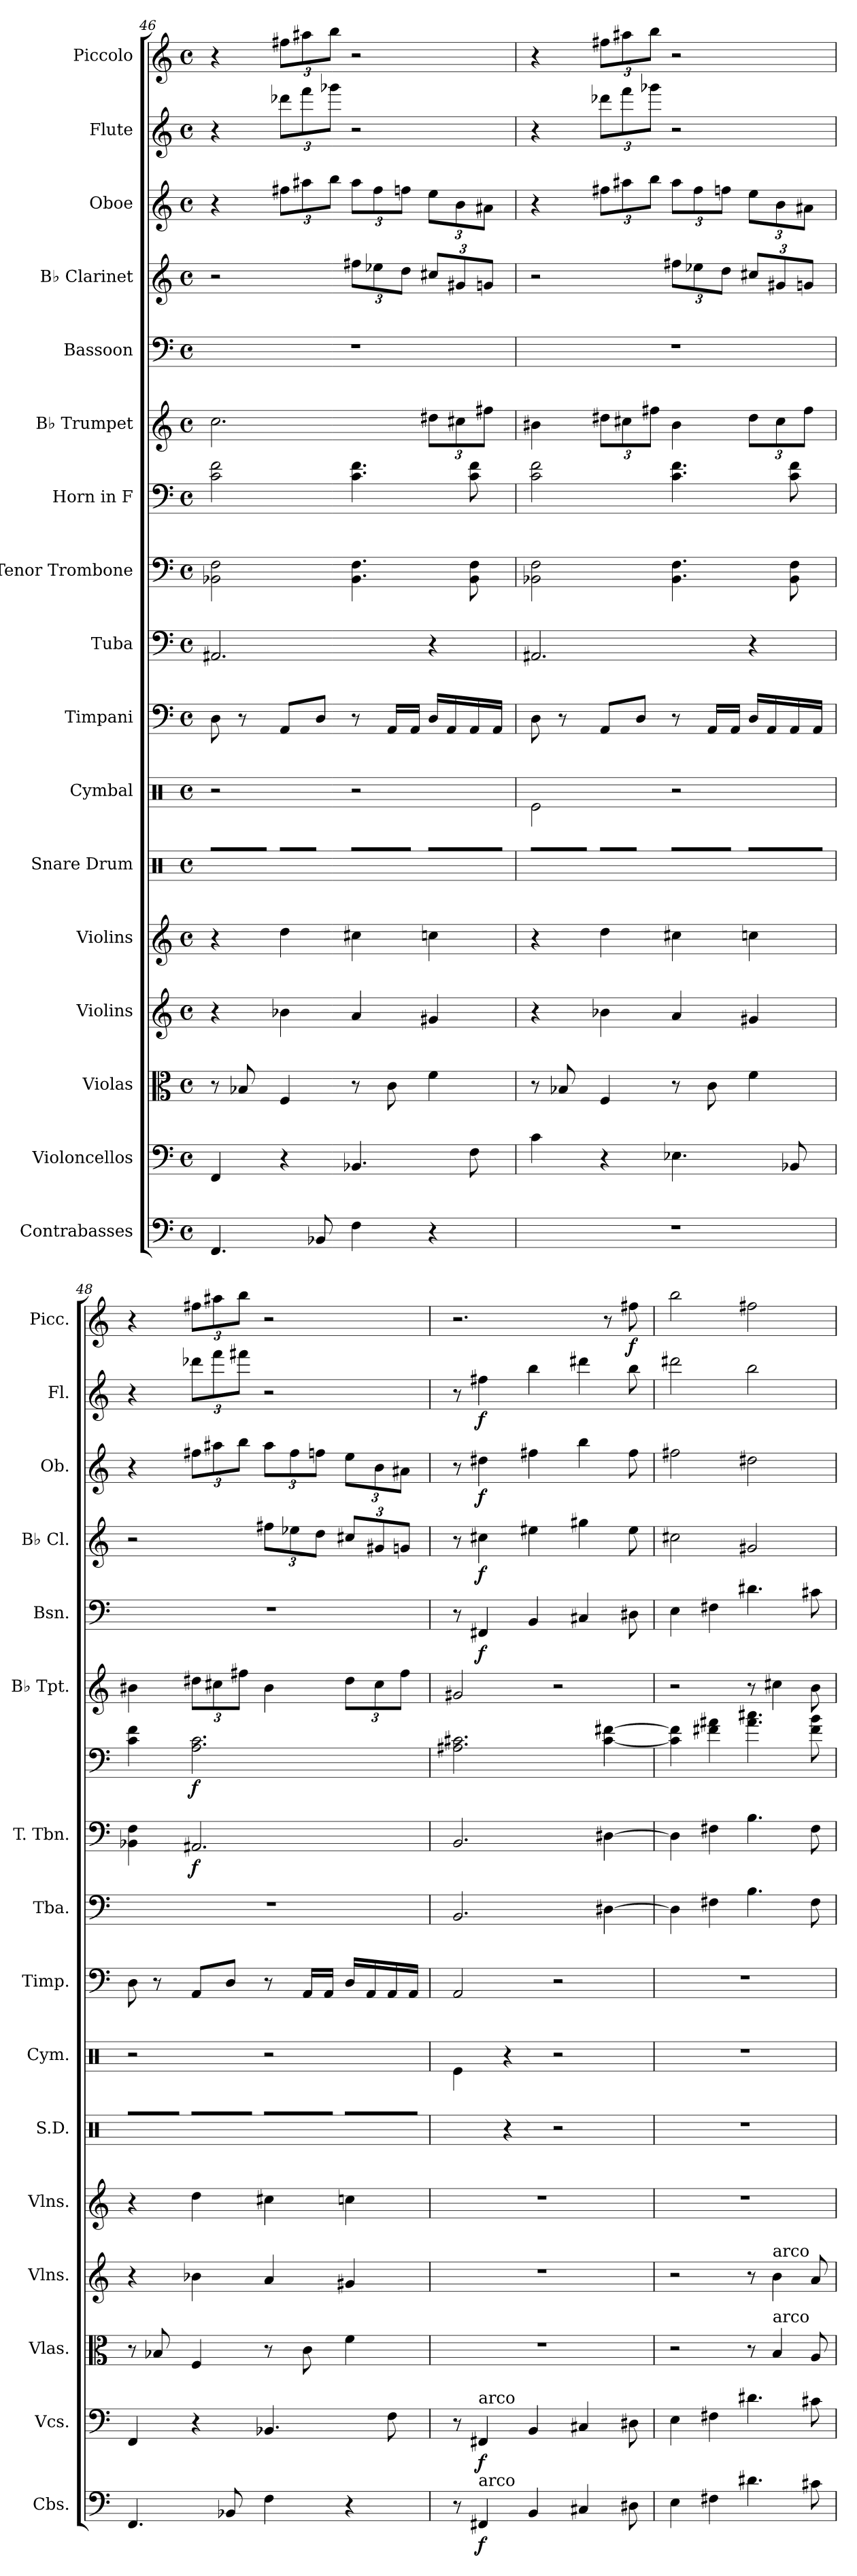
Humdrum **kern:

**kern	**dynam	**kern	**dynam	**kern	**kern	**kern	**kern	**kern	**kern	**kern	**kern	**dynam	**kern	**dynam	**kern	**kern	**dynam	**kern	**dynam	**kern	**dynam	**kern	**dynam	**kern	**dynam
*part17	*part17	*part16	*part16	*part15	*part14	*part13	*part12	*part11	*part10	*part9	*part8	*part8	*part7	*part7	*part6	*part5	*part5	*part4	*part4	*part3	*part3	*part2	*part2	*part1	*part1
*staff17	*staff17	*staff16	*staff16	*staff15	*staff14	*staff13	*staff12	*staff11	*staff10	*staff9	*staff8	*staff8	*staff7	*staff7	*staff6	*staff5	*staff5	*staff4	*staff4	*staff3	*staff3	*staff2	*staff2	*staff1	*staff1
*I"Contrabasses	*	*I"Violoncellos	*	*I"Violas	*I"Violins	*I"Violins	*I"Snare Drum	*I"Cymbal	*I"Timpani	*I"Tuba	*I"Tenor Trombone	*	*I"Horn in F	*	*I"B♭ Trumpet	*I"Bassoon	*	*I"B♭ Clarinet	*	*I"Oboe	*	*I"Flute	*	*I"Piccolo	*
*I'Cbs.	*	*I'Vcs.	*	*I'Vlas.	*I'Vlns.	*I'Vlns.	*I'S.D.	*I'Cym.	*I'Timp.	*I'Tba.	*I'T. Tbn.	*	*	*	*I'B♭ Tpt.	*I'Bsn.	*	*I'B♭ Cl.	*	*I'Ob.	*	*I'Fl.	*	*I'Picc.	*
*clefF4	*	*clefF4	*	*clefC3	*clefG2	*clefG2	*clefX	*clefX	*clefF4	*clefF4	*clefF4	*	*clefF4	*	*clefG2	*clefF4	*	*clefG2	*	*clefG2	*	*clefG2	*	*clefG2	*
*ITrd7c12	*	*	*	*	*	*	*	*	*	*	*	*	*ITrd4c7	*	*ITrd1c2	*	*	*ITrd1c2	*	*	*	*	*	*ITrd-7c-12	*
*k[]	*	*k[]	*	*k[]	*k[]	*k[]	*k[]	*k[]	*k[]	*k[]	*k[]	*	*k[b-]	*	*k[b-e-]	*k[]	*	*k[b-e-]	*	*k[]	*	*k[]	*	*k[]	*
*M4/4	*	*M4/4	*	*M4/4	*M4/4	*M4/4	*M4/4	*M4/4	*M4/4	*M4/4	*M4/4	*	*M4/4	*	*M4/4	*M4/4	*	*M4/4	*	*M4/4	*	*M4/4	*	*M4/4	*
*met(c)	*	*met(c)	*	*met(c)	*met(c)	*met(c)	*met(c)	*met(c)	*met(c)	*met(c)	*met(c)	*	*met(c)	*	*met(c)	*met(c)	*	*met(c)	*	*met(c)	*	*met(c)	*	*met(c)	*
=46	=46	=46	=46	=46	=46	=46	=46	=46	=46	=46	=46	=46	=46	=46	=46	=46	=46	=46	=46	=46	=46	=46	=46	=46	=46
4.FFF/	.	4FF/	.	8r	4r	4r	8R/L	2r	8D\	2.AA#X/	2BB-X\ 2F\	.	2F\ 2B-\	.	2.b-\	1r	.	2r	.	4r	.	4r	.	4r	.
*	*	*	*	*	*	*	*Xbrackettup	*	*	*	*	*	*	*	*	*	*	*	*	*	*	*	*	*	*
.	.	.	.	8B-X/	.	.	24R/L	.	8r	.	.	.	.	.	.	.	.	.	.	.	.	.	.	.	.
.	.	.	.	.	.	.	24R/	.	.	.	.	.	.	.	.	.	.	.	.	.	.	.	.	.	.
.	.	.	.	.	.	.	24R/JJ	.	.	.	.	.	.	.	.	.	.	.	.	.	.	.	.	.	.
*	*	*	*	*	*	*	*	*	*	*	*	*	*	*	*	*	*	*	*	*Xbrackettup	*	*Xbrackettup	*	*Xbrackettup	*
.	.	4r	.	4F/	4b-X\	4dd\	8R/L	.	8AA/L	.	.	.	.	.	.	.	.	.	.	12ff#X\L	.	12ddd-X\L	.	12fff#X\L	.
.	.	.	.	.	.	.	.	.	.	.	.	.	.	.	.	.	.	.	.	12aa#X\	.	12fff\	.	12aaa#X\	.
8BBB-X/	.	.	.	.	.	.	8R/J	.	8D/J	.	.	.	.	.	.	.	.	.	.	.	.	.	.	.	.
.	.	.	.	.	.	.	.	.	.	.	.	.	.	.	.	.	.	.	.	12bb\J	.	12ggg-X\J	.	12bbb\J	.
*	*	*	*	*	*	*	*	*	*	*	*	*	*	*	*	*	*	*Xbrackettup	*	*	*	*	*	*	*
4FF\	.	4.BB-X/	.	8r	4a/	4cc#X\	8R/L	2r	8r	.	4.BB-\ 4.F\	.	4.F\ 4.B-\	.	.	.	.	12een\L	.	12aa#\L	.	2r	.	2r	.
.	.	.	.	.	.	.	.	.	.	.	.	.	.	.	.	.	.	12dd-X\	.	12ff#\	.	.	.	.	.
.	.	.	.	8c\	.	.	16R/L	.	16AA/LL	.	.	.	.	.	.	.	.	.	.	.	.	.	.	.	.
.	.	.	.	.	.	.	.	.	.	.	.	.	.	.	.	.	.	12cc\J	.	12ffn\J	.	.	.	.	.
.	.	.	.	.	.	.	16R/JJ	.	16AA/JJ	.	.	.	.	.	.	.	.	.	.	.	.	.	.	.	.
*	*	*	*	*	*	*	*	*	*	*	*	*	*	*	*Xbrackettup	*	*	*	*	*	*	*	*	*	*
4r	.	.	.	4f\	4g#X/	4ccn\	8R/L	.	16D/LL	4r	.	.	.	.	12cc#X\L	.	.	12bn/L	.	12ee\L	.	.	.	.	.
.	.	.	.	.	.	.	.	.	16AA/	.	.	.	.	.	.	.	.	.	.	.	.	.	.	.	.
.	.	.	.	.	.	.	.	.	.	.	.	.	.	.	12bn\	.	.	12f#X/	.	12b\	.	.	.	.	.
.	.	8F\	.	.	.	.	24R/L	.	16AA/	.	8BB-\ 8F\	.	8F\ 8B-\	.	.	.	.	.	.	.	.	.	.	.	.
.	.	.	.	.	.	.	24R/	.	.	.	.	.	.	.	12een\J	.	.	12fn/J	.	12a#X\J	.	.	.	.	.
.	.	.	.	.	.	.	.	.	16AA/JJ	.	.	.	.	.	.	.	.	.	.	.	.	.	.	.	.
.	.	.	.	.	.	.	24R/JJ	.	.	.	.	.	.	.	.	.	.	.	.	.	.	.	.	.	.
!!LO:PB:g=z
=47	=47	=47	=47	=47	=47	=47	=47	=47	=47	=47	=47	=47	=47	=47	=47	=47	=47	=47	=47	=47	=47	=47	=47	=47	=47
1r	.	4c\	.	8r	4r	4r	8R/L	2Re\	8D\	2.AA#X/	2BB-X\ 2F\	.	2F\ 2B-\	.	4a#X\	1r	.	2r	.	4r	.	4r	.	4r	.
.	.	.	.	8B-X/	.	.	24R/L	.	8r	.	.	.	.	.	.	.	.	.	.	.	.	.	.	.	.
.	.	.	.	.	.	.	24R/	.	.	.	.	.	.	.	.	.	.	.	.	.	.	.	.	.	.
.	.	.	.	.	.	.	24R/JJ	.	.	.	.	.	.	.	.	.	.	.	.	.	.	.	.	.	.
.	.	4r	.	4F/	4b-X\	4dd\	8R/L	.	8AA/L	.	.	.	.	.	12cc#X\L	.	.	.	.	12ff#X\L	.	12ddd-X\L	.	12fff#X\L	.
.	.	.	.	.	.	.	.	.	.	.	.	.	.	.	12bn\	.	.	.	.	12aa#X\	.	12fff\	.	12aaa#X\	.
.	.	.	.	.	.	.	8R/J	.	8D/J	.	.	.	.	.	.	.	.	.	.	.	.	.	.	.	.
.	.	.	.	.	.	.	.	.	.	.	.	.	.	.	12een\J	.	.	.	.	12bb\J	.	12ggg-X\J	.	12bbb\J	.
.	.	4.E-X\	.	8r	4a/	4cc#X\	8R/L	2r	8r	.	4.BB-\ 4.F\	.	4.F\ 4.B-\	.	4a#\	.	.	12een\L	.	12aa#\L	.	2r	.	2r	.
.	.	.	.	.	.	.	.	.	.	.	.	.	.	.	.	.	.	12dd-X\	.	12ff#\	.	.	.	.	.
.	.	.	.	8c\	.	.	16R/L	.	16AA/LL	.	.	.	.	.	.	.	.	.	.	.	.	.	.	.	.
.	.	.	.	.	.	.	.	.	.	.	.	.	.	.	.	.	.	12cc\J	.	12ffn\J	.	.	.	.	.
.	.	.	.	.	.	.	16R/JJ	.	16AA/JJ	.	.	.	.	.	.	.	.	.	.	.	.	.	.	.	.
.	.	.	.	4f\	4g#X/	4ccn\	8R/L	.	16D/LL	4r	.	.	.	.	12cc#\L	.	.	12bn/L	.	12ee\L	.	.	.	.	.
.	.	.	.	.	.	.	.	.	16AA/	.	.	.	.	.	.	.	.	.	.	.	.	.	.	.	.
.	.	.	.	.	.	.	.	.	.	.	.	.	.	.	12b\	.	.	12f#X/	.	12b\	.	.	.	.	.
.	.	8BB-X/	.	.	.	.	24R/L	.	16AA/	.	8BB-\ 8F\	.	8F\ 8B-\	.	.	.	.	.	.	.	.	.	.	.	.
.	.	.	.	.	.	.	24R/	.	.	.	.	.	.	.	12ee\J	.	.	12fn/J	.	12a#X\J	.	.	.	.	.
.	.	.	.	.	.	.	.	.	16AA/JJ	.	.	.	.	.	.	.	.	.	.	.	.	.	.	.	.
.	.	.	.	.	.	.	24R/JJ	.	.	.	.	.	.	.	.	.	.	.	.	.	.	.	.	.	.
!!LO:PB:g=z
=48	=48	=48	=48	=48	=48	=48	=48	=48	=48	=48	=48	=48	=48	=48	=48	=48	=48	=48	=48	=48	=48	=48	=48	=48	=48
4.FFF/	.	4FF/	.	8r	4r	4r	8R/L	2r	8D\	1r	4BB-X\ 4F\	.	4F\ 4B-\	.	4a#X\	1r	.	2r	.	4r	.	4r	.	4r	.
.	.	.	.	8B-X/	.	.	24R/L	.	8r	.	.	.	.	.	.	.	.	.	.	.	.	.	.	.	.
.	.	.	.	.	.	.	24R/	.	.	.	.	.	.	.	.	.	.	.	.	.	.	.	.	.	.
.	.	.	.	.	.	.	24R/JJ	.	.	.	.	.	.	.	.	.	.	.	.	.	.	.	.	.	.
!	!	!	!	!	!	!	!	!	!	!	!	!LO:DY:b	!	!LO:DY:b	!	!	!	!	!	!	!	!	!	!	!
.	.	4r	.	4F/	4b-X\	4dd\	8R/L	.	8AA/L	.	2.AA#X/	f	2.D\ 2.F\	f	12cc#X\L	.	.	.	.	12ff#X\L	.	12ddd-X\L	.	12fff#X\L	.
.	.	.	.	.	.	.	.	.	.	.	.	.	.	.	12bn\	.	.	.	.	12aa#X\	.	12fff\	.	12aaa#X\	.
8BBB-X/	.	.	.	.	.	.	24R/L	.	8D/J	.	.	.	.	.	.	.	.	.	.	.	.	.	.	.	.
.	.	.	.	.	.	.	24R/	.	.	.	.	.	.	.	12een\J	.	.	.	.	12bb\J	.	12fff#X\J	.	12bbb\J	.
.	.	.	.	.	.	.	24R/JJ	.	.	.	.	.	.	.	.	.	.	.	.	.	.	.	.	.	.
4FF\	.	4.BB-X/	.	8r	4a/	4cc#X\	24R\LL	2r	8r	.	.	.	.	.	4a#\	.	.	12een\L	.	12aa#\L	.	2r	.	2r	.
.	.	.	.	.	.	.	24R\	.	.	.	.	.	.	.	.	.	.	.	.	.	.	.	.	.	.
.	.	.	.	.	.	.	24R\	.	.	.	.	.	.	.	.	.	.	12dd-X\	.	12ff#\	.	.	.	.	.
.	.	.	.	8c\	.	.	24R\	.	16AA/LL	.	.	.	.	.	.	.	.	.	.	.	.	.	.	.	.
.	.	.	.	.	.	.	24R\	.	.	.	.	.	.	.	.	.	.	12cc\J	.	12ffn\J	.	.	.	.	.
.	.	.	.	.	.	.	.	.	16AA/JJ	.	.	.	.	.	.	.	.	.	.	.	.	.	.	.	.
.	.	.	.	.	.	.	24R\JJ	.	.	.	.	.	.	.	.	.	.	.	.	.	.	.	.	.	.
4r	.	.	.	4f\	4g#X/	4ccn\	24R\LL	.	16D/LL	.	.	.	.	.	12cc#\L	.	.	12bn/L	.	12ee\L	.	.	.	.	.
.	.	.	.	.	.	.	24R\	.	.	.	.	.	.	.	.	.	.	.	.	.	.	.	.	.	.
.	.	.	.	.	.	.	.	.	16AA/	.	.	.	.	.	.	.	.	.	.	.	.	.	.	.	.
.	.	.	.	.	.	.	24R\	.	.	.	.	.	.	.	12b\	.	.	12f#X/	.	12b\	.	.	.	.	.
.	.	8F\	.	.	.	.	24R\	.	16AA/	.	.	.	.	.	.	.	.	.	.	.	.	.	.	.	.
.	.	.	.	.	.	.	24R\	.	.	.	.	.	.	.	12ee\J	.	.	12fn/J	.	12a#X\J	.	.	.	.	.
.	.	.	.	.	.	.	.	.	16AA/JJ	.	.	.	.	.	.	.	.	.	.	.	.	.	.	.	.
.	.	.	.	.	.	.	24R\JJ	.	.	.	.	.	.	.	.	.	.	.	.	.	.	.	.	.	.
=49	=49	=49	=49	=49	=49	=49	=49	=49	=49	=49	=49	=49	=49	=49	=49	=49	=49	=49	=49	=49	=49	=49	=49	=49	=49
8r	.	8r	.	1r	1r	1r	4R/	4Re\	2AA/	2.BB/	2.BB/	.	2.D#X\ 2.F#X\	.	2f#X/	8r	.	8r	.	8r	.	8r	.	2.r	.
!	!	!LO:TX:a:t=arco	!	!	!	!	!	!	!	!	!	!	!	!	!	!	!	!	!	!	!	!	!	!	!
!LO:TX:a:t=arco	!	!	!	!	!	!	!	!	!	!	!	!	!	!	!	!	!	!	!	!	!	!	!	!	!
!	!LO:DY:b	!	!LO:DY:b	!	!	!	!	!	!	!	!	!	!	!	!	!	!LO:DY:b	!	!LO:DY:b	!	!LO:DY:b	!	!LO:DY:b	!	!
4FFF#X/	f	4FF#X/	f	.	.	.	.	.	.	.	.	.	.	.	.	4FF#X/	f	4bn\	f	4dd#X\	f	4ff#X\	f	.	.
.	.	.	.	.	.	.	4r	4r	.	.	.	.	.	.	.	.	.	.	.	.	.	.	.	.	.
4BBB/	.	4BB/	.	.	.	.	.	.	.	.	.	.	.	.	.	4BB/	.	4dd#X\	.	4ff#X\	.	4bb\	.	.	.
.	.	.	.	.	.	.	2r	2r	2r	.	.	.	.	.	2r	.	.	.	.	.	.	.	.	.	.
4CC#X/	.	4C#X/	.	.	.	.	.	.	.	.	.	.	.	.	.	4C#X/	.	4ff#X\	.	4bb\	.	4ddd#X\	.	.	.
.	.	.	.	.	.	.	.	.	.	[4D#X\	[4D#X\	.	[4F#\ [4Bn\	.	.	.	.	.	.	.	.	.	.	8r	.
!	!	!	!	!	!	!	!	!	!	!	!	!	!	!	!	!	!	!	!	!	!	!	!	!	!LO:DY:b
8DD#X\	.	8D#X\	.	.	.	.	.	.	.	.	.	.	.	.	.	8D#X\	.	8dd#\	.	8ff#\	.	8bb\	.	8fff#X\	f
=50	=50	=50	=50	=50	=50	=50	=50	=50	=50	=50	=50	=50	=50	=50	=50	=50	=50	=50	=50	=50	=50	=50	=50	=50	=50
4EE\	.	4E\	.	2r	2r	1r	1r	1r	1r	4D#\]	4D#\]	.	4F#\] 4B\]	.	2r	4E\	.	2bn\	.	2ff#X\	.	2ddd#X\	.	2bbb\	.
4FF#X\	.	4F#X\	.	.	.	.	.	.	.	4F#X\	4F#X\	.	4Bn\ 4d#X\	.	.	4F#X\	.	.	.	.	.	.	.	.	.
4.D#X\	.	4.d#X\	.	8r	8r	.	.	.	.	4.B\	4.B\	.	4.d#\ 4.f#X\	.	8r	4.d#X\	.	2f#X/	.	2dd#X\	.	2bb\	.	2fff#X\	.
!	!	!	!	!	!LO:TX:a:t=arco	!	!	!	!	!	!	!	!	!	!	!	!	!	!	!	!	!	!	!	!
!	!	!	!	!LO:TX:a:t=arco	!	!	!	!	!	!	!	!	!	!	!	!	!	!	!	!	!	!	!	!	!
.	.	.	.	4B/	4b\	.	.	.	.	.	.	.	.	.	4bn\	.	.	.	.	.	.	.	.	.	.
8C#X\	.	8c#X\	.	8A/	8a/	.	.	.	.	8F#\	8F#\	.	8B\ 8e\	.	8a\	8c#X\	.	.	.	.	.	.	.	.	.
=	=	=	=	=	=	=	=	=	=	=	=	=	=	=	=	=	=	=	=	=	=	=	=	=	=
*-	*-	*-	*-	*-	*-	*-	*-	*-	*-	*-	*-	*-	*-	*-	*-	*-	*-	*-	*-	*-	*-	*-	*-	*-	*-
